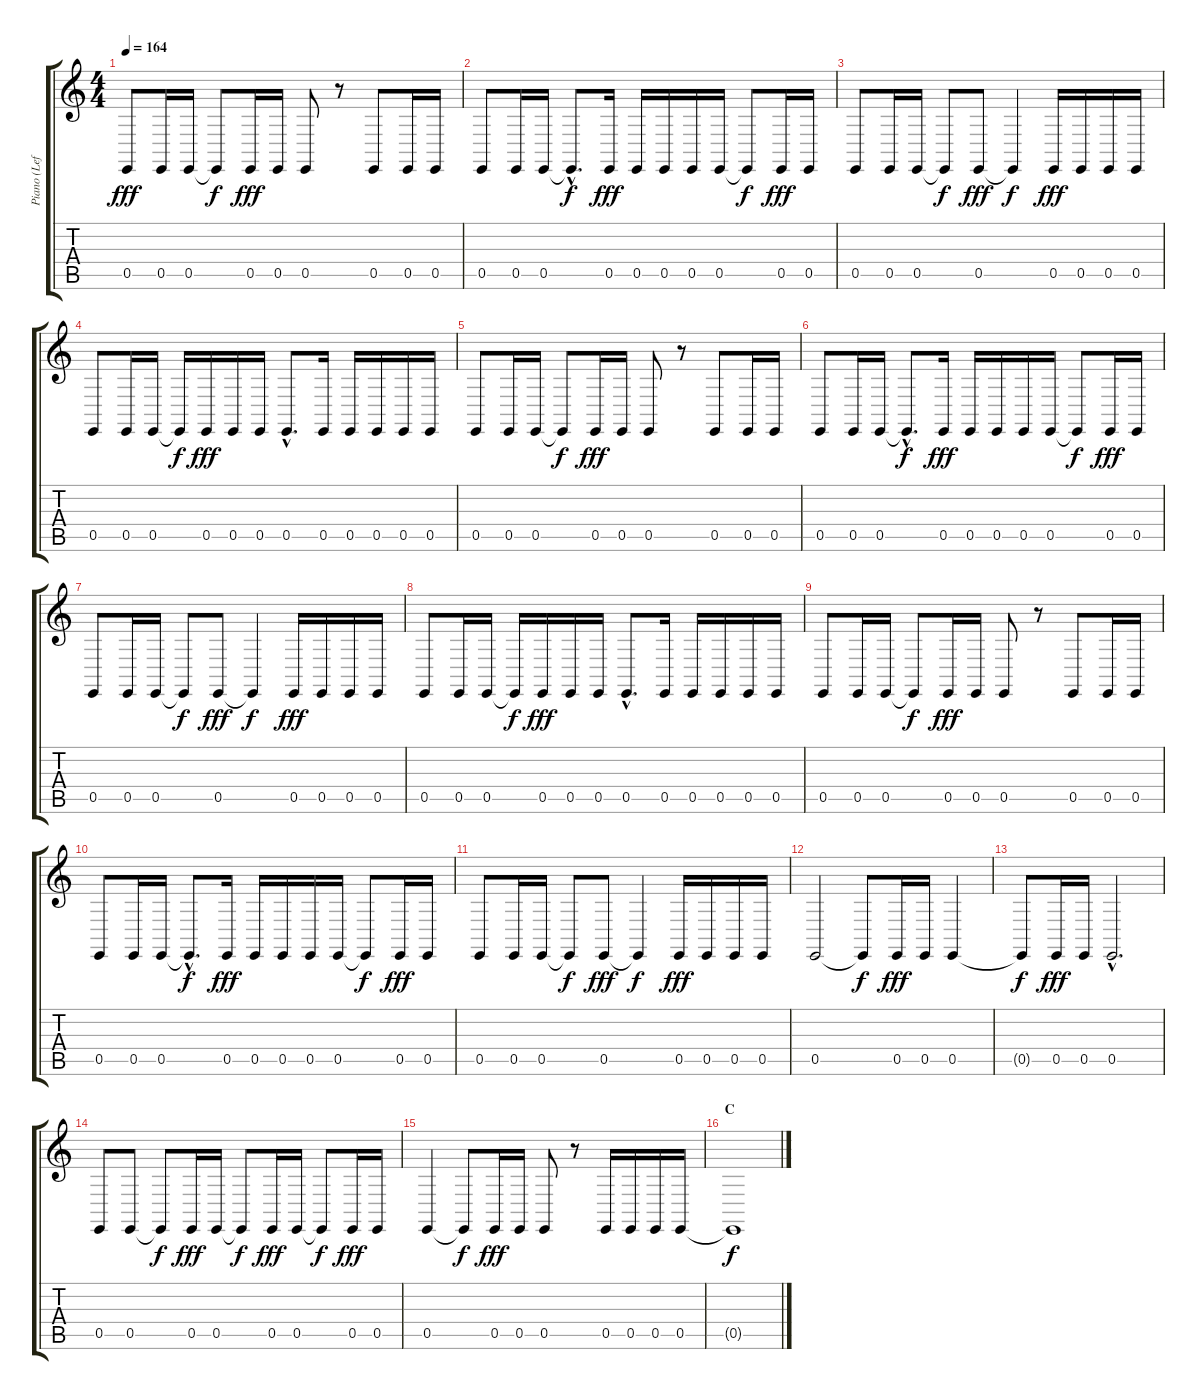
\track ("Piano (Left Hand)" "Piano (Lef") {instrument acousticgrandpiano}
\staff {score tabs}
\tuning (C4 G3 D3 A2 E2 B1) {hide}
\ts (4 4)
\tempo 164
\clef g2
\ks c
0.5.8{dy fff} 0.5.16 0.5.16 0.5{t}.8{dy f} 0.5.16{dy fff} 0.5.16 0.5.8 r.8 0.5.8 0.5.16 0.5.16 |
0.5.8 0.5.16 0.5.16 0.5{hac t}.8{d dy f} 0.5.16{dy fff} 0.5.16 0.5.16 0.5.16 0.5.16 0.5{t}.8{dy f} 0.5.16{dy fff} 0.5.16 |
0.5.8 0.5.16 0.5.16 0.5{t}.8{dy f} 0.5.8{dy fff} 0.5{t}.4{dy f} 0.5.16{dy fff} 0.5.16 0.5.16 0.5.16 |
0.5.8 0.5.16 0.5.16 0.5{t}.16{dy f} 0.5.16{dy fff} 0.5.16 0.5.16 0.5{hac}.8{d} 0.5.16 0.5.16 0.5.16 0.5.16 0.5.16 |
0.5.8 0.5.16 0.5.16 0.5{t}.8{dy f} 0.5.16{dy fff} 0.5.16 0.5.8 r.8 0.5.8 0.5.16 0.5.16 |
0.5.8 0.5.16 0.5.16 0.5{hac t}.8{d dy f} 0.5.16{dy fff} 0.5.16 0.5.16 0.5.16 0.5.16 0.5{t}.8{dy f} 0.5.16{dy fff} 0.5.16 |
0.5.8 0.5.16 0.5.16 0.5{t}.8{dy f} 0.5.8{dy fff} 0.5{t}.4{dy f} 0.5.16{dy fff} 0.5.16 0.5.16 0.5.16 |
0.5.8 0.5.16 0.5.16 0.5{t}.16{dy f} 0.5.16{dy fff} 0.5.16 0.5.16 0.5{hac}.8{d} 0.5.16 0.5.16 0.5.16 0.5.16 0.5.16 |
0.5.8 0.5.16 0.5.16 0.5{t}.8{dy f} 0.5.16{dy fff} 0.5.16 0.5.8 r.8 0.5.8 0.5.16 0.5.16 |
0.5.8 0.5.16 0.5.16 0.5{hac t}.8{d dy f} 0.5.16{dy fff} 0.5.16 0.5.16 0.5.16 0.5.16 0.5{t}.8{dy f} 0.5.16{dy fff} 0.5.16 |
0.5.8 0.5.16 0.5.16 0.5{t}.8{dy f} 0.5.8{dy fff} 0.5{t}.4{dy f} 0.5.16{dy fff} 0.5.16 0.5.16 0.5.16 |
0.5.2 0.5{t}.8{dy f} 0.5.16{dy fff} 0.5.16 0.5.4 |
0.5{t}.8{dy f} 0.5.16{dy fff} 0.5.16 0.5{hac}.2{d} |
0.5.8 0.5.8 0.5{t}.8{dy f} 0.5.16{dy fff} 0.5.16 0.5{t}.8{dy f} 0.5.16{dy fff} 0.5.16 0.5{t}.8{dy f} 0.5.16{dy fff} 0.5.16 |
0.5.4 0.5{t}.8{dy f} 0.5.16{dy fff} 0.5.16 0.5.8 r.8 0.5.16 0.5.16 0.5.16 0.5.16 |
\section ("" "C")
0.5{t}.1{dy f}
